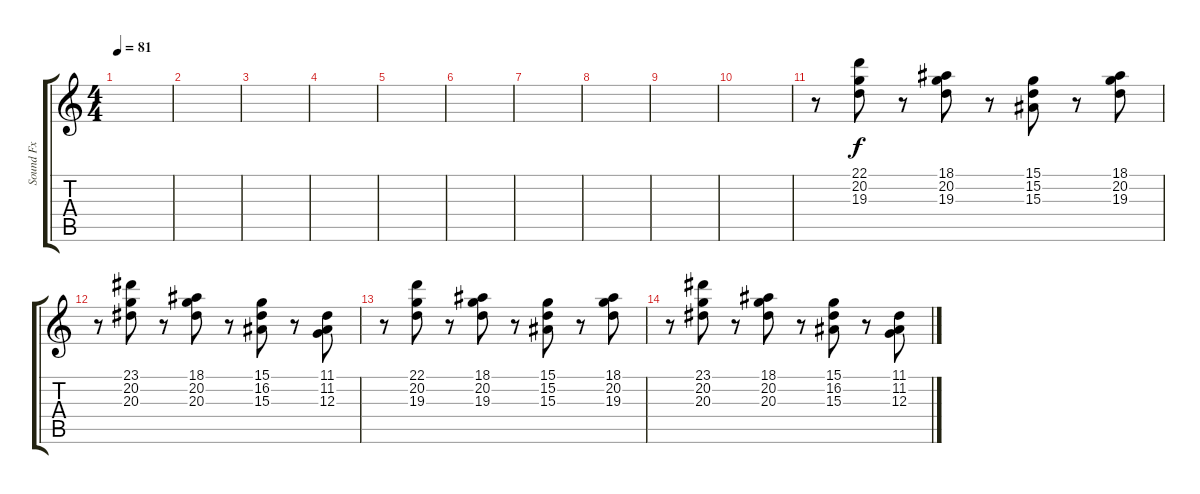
\track ("Sound Fx" "Sound Fx") {instrument fx7echoes}
\staff {score tabs}
\tuning (E4 B3 G3 D3 A2 E2) {hide}
\ts (4 4)
\tempo 81
\clef g2
\ks c
|
|
|
|
|
|
|
|
|
|
r.8{volume 7 instrument fx7echoes} (22.1 20.2 19.3).8 r.8 (18.1 20.2 19.3).8 r.8 (15.1 15.2 15.3).8 r.8 (18.1 20.2 19.3).8 |
r.8 (23.1 20.2 20.3).8 r.8 (18.1 20.2 20.3).8 r.8 (15.1 16.2 15.3).8 r.8 (11.1 11.2 12.3).8 |
r.8 (22.1 20.2 19.3).8 r.8 (18.1 20.2 19.3).8 r.8 (15.1 15.2 15.3).8 r.8 (18.1 20.2 19.3).8 |
r.8 (23.1 20.2 20.3).8 r.8 (18.1 20.2 20.3).8 r.8 (15.1 16.2 15.3).8 r.8 (11.1 11.2 12.3).8
